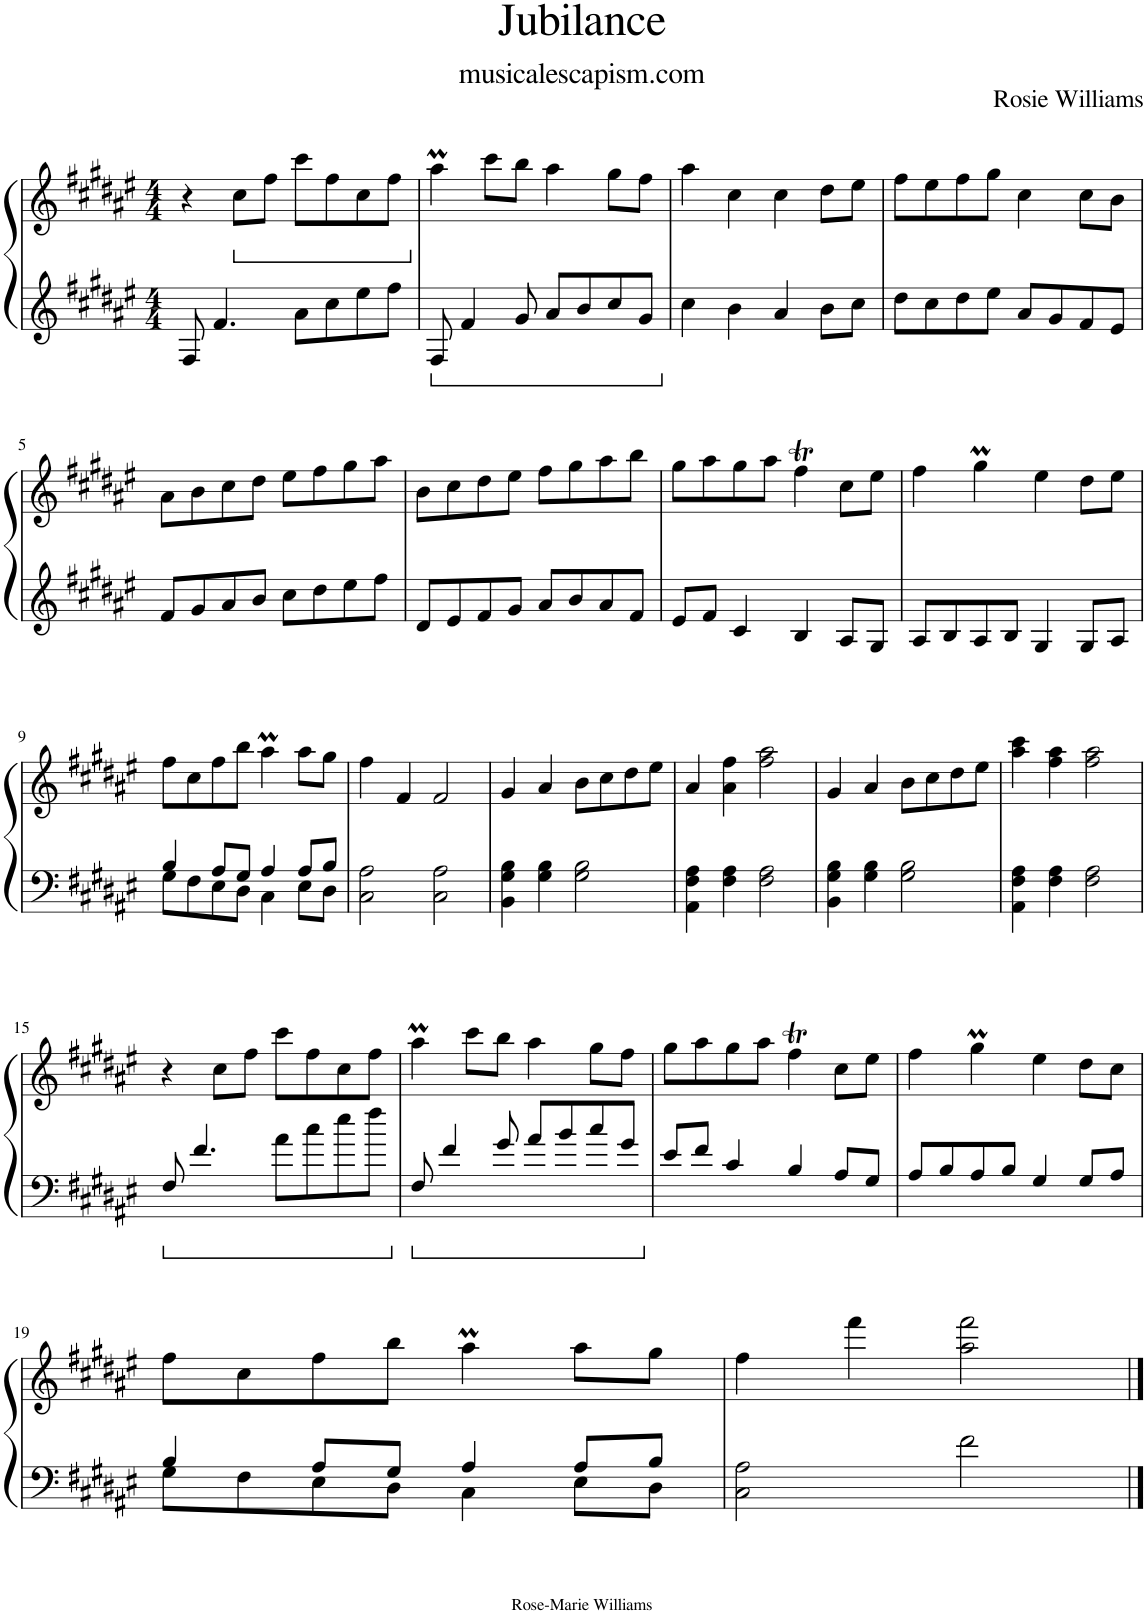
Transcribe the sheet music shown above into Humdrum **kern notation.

**kern	**kern
*part1	*part1
*staff2	*staff1
*I"Piano	*
*I'Pno.	*
*clefG2	*clefG2
*k[f#c#g#d#a#e#]	*k[f#c#g#d#a#e#]
*M4/4	*M4/4
=1	=1
8F#/	4r
4.f#/	.
*	*ped
.	8cc#\L
.	8ff#\J
8a#\L	8ccc#\L
8cc#\	8ff#\
8ee#\	8cc#\
8ff#\J	8ff#\J
=2	=2
*	*Xped
8F#/	4aa#m\
4f#/	.
.	8ccc#\L
8g#/	8bb\J
8a#/L	4aa#\
8b/	.
8cc#/	8gg#\L
8g#/J	8ff#\J
=3	=3
4cc#\	4aa#\
4b\	4cc#\
4a#/	4cc#\
8b\L	8dd#\L
8cc#\J	8ee#\J
=4	=4
8dd#\L	8ff#\L
8cc#\	8ee#\
8dd#\	8ff#\
8ee#\J	8gg#\J
8a#/L	4cc#\
8g#/	.
8f#/	8cc#\L
8e#/J	8b\J
!!LO:LB:g=z
=5	=5
8f#/L	8a#\L
8g#/	8b\
8a#/	8cc#\
8b/J	8dd#\J
8cc#\L	8ee#\L
8dd#\	8ff#\
8ee#\	8gg#\
8ff#\J	8aa#\J
=6	=6
8d#/L	8b\L
8e#/	8cc#\
8f#/	8dd#\
8g#/J	8ee#\J
8a#/L	8ff#\L
8b/	8gg#\
8a#/	8aa#\
8f#/J	8bb\J
=7	=7
8e#/L	8gg#\L
8f#/J	8aa#\
4c#/	8gg#\
.	8aa#\J
4B/	4ff#T\
8A#/L	8cc#\L
8G#/J	8ee#\J
=8	=8
8A#/L	4ff#\
8B/	.
8A#/	4gg#M\
8B/J	.
4G#/	4ee#\
8G#/L	8dd#\L
8A#/J	8ee#\J
!!LO:LB:g=z
=9	=9
*^	*
4B/	8G#\L	8ff#\L
.	8F#\	8cc#\
8A#/L	8E#\	8ff#\
8G#/J	8D#\J	8bb\J
4A#/	4C#\	4aa#m\
8A#/L	8E#\L	8aa#\L
8B/J	8D#\J	8gg#\J
*v	*v	*
=10	=10
2C#\ 2A#\	4ff#\
.	4f#/
2C#\ 2A#\	2f#/
=11	=11
4BB\ 4G#\ 4B\	4g#/
4G#\ 4B\	4a#/
2G#\ 2B\	8b\L
.	8cc#\
.	8dd#\
.	8ee#\J
=12	=12
4AA#\ 4F#\ 4A#\	4a#/
4F#\ 4A#\	4a#\ 4ff#\
2F#\ 2A#\	2ff#\ 2aa#\
=13	=13
4BB\ 4G#\ 4B\	4g#/
4G#\ 4B\	4a#/
2G#\ 2B\	8b\L
.	8cc#\
.	8dd#\
.	8ee#\J
=14	=14
4AA#\ 4F#\ 4A#\	4aa#\ 4ccc#\
4F#\ 4A#\	4ff#\ 4aa#\
2F#\ 2A#\	2ff#\ 2aa#\
!!LO:LB:g=z
=15	=15
8F#/	4r
4.f#/	.
.	8cc#\L
.	8ff#\J
8a#\L	8ccc#\L
8cc#\	8ff#\
8ee#\	8cc#\
8ff#\J	8ff#\J
=16	=16
8F#/	4aa#m\
4f#/	.
.	8ccc#\L
8g#/	8bb\J
8a#/L	4aa#\
8b/	.
8cc#/	8gg#\L
8g#/J	8ff#\J
=17	=17
8e#/L	8gg#\L
8f#/J	8aa#\
4c#/	8gg#\
.	8aa#\J
4B/	4ff#T\
8A#/L	8cc#\L
8G#/J	8ee#\J
=18	=18
8A#/L	4ff#\
8B/	.
8A#/	4gg#M\
8B/J	.
4G#/	4ee#\
8G#/L	8dd#\L
8A#/J	8cc#\J
!!LO:LB:g=z
=19	=19
*^	*
4B/	8G#\L	8ff#\L
.	8F#\	8cc#\
8A#/L	8E#\	8ff#\
8G#/J	8D#\J	8bb\J
4A#/	4C#\	4aa#m\
8A#/L	8E#\L	8aa#\L
8B/J	8D#\J	8gg#\J
*v	*v	*
=20	=20
2C#\ 2A#\	4ff#\
.	4fff#\
2f#\	2aa#\ 2fff#\
==	==
*-	*-
